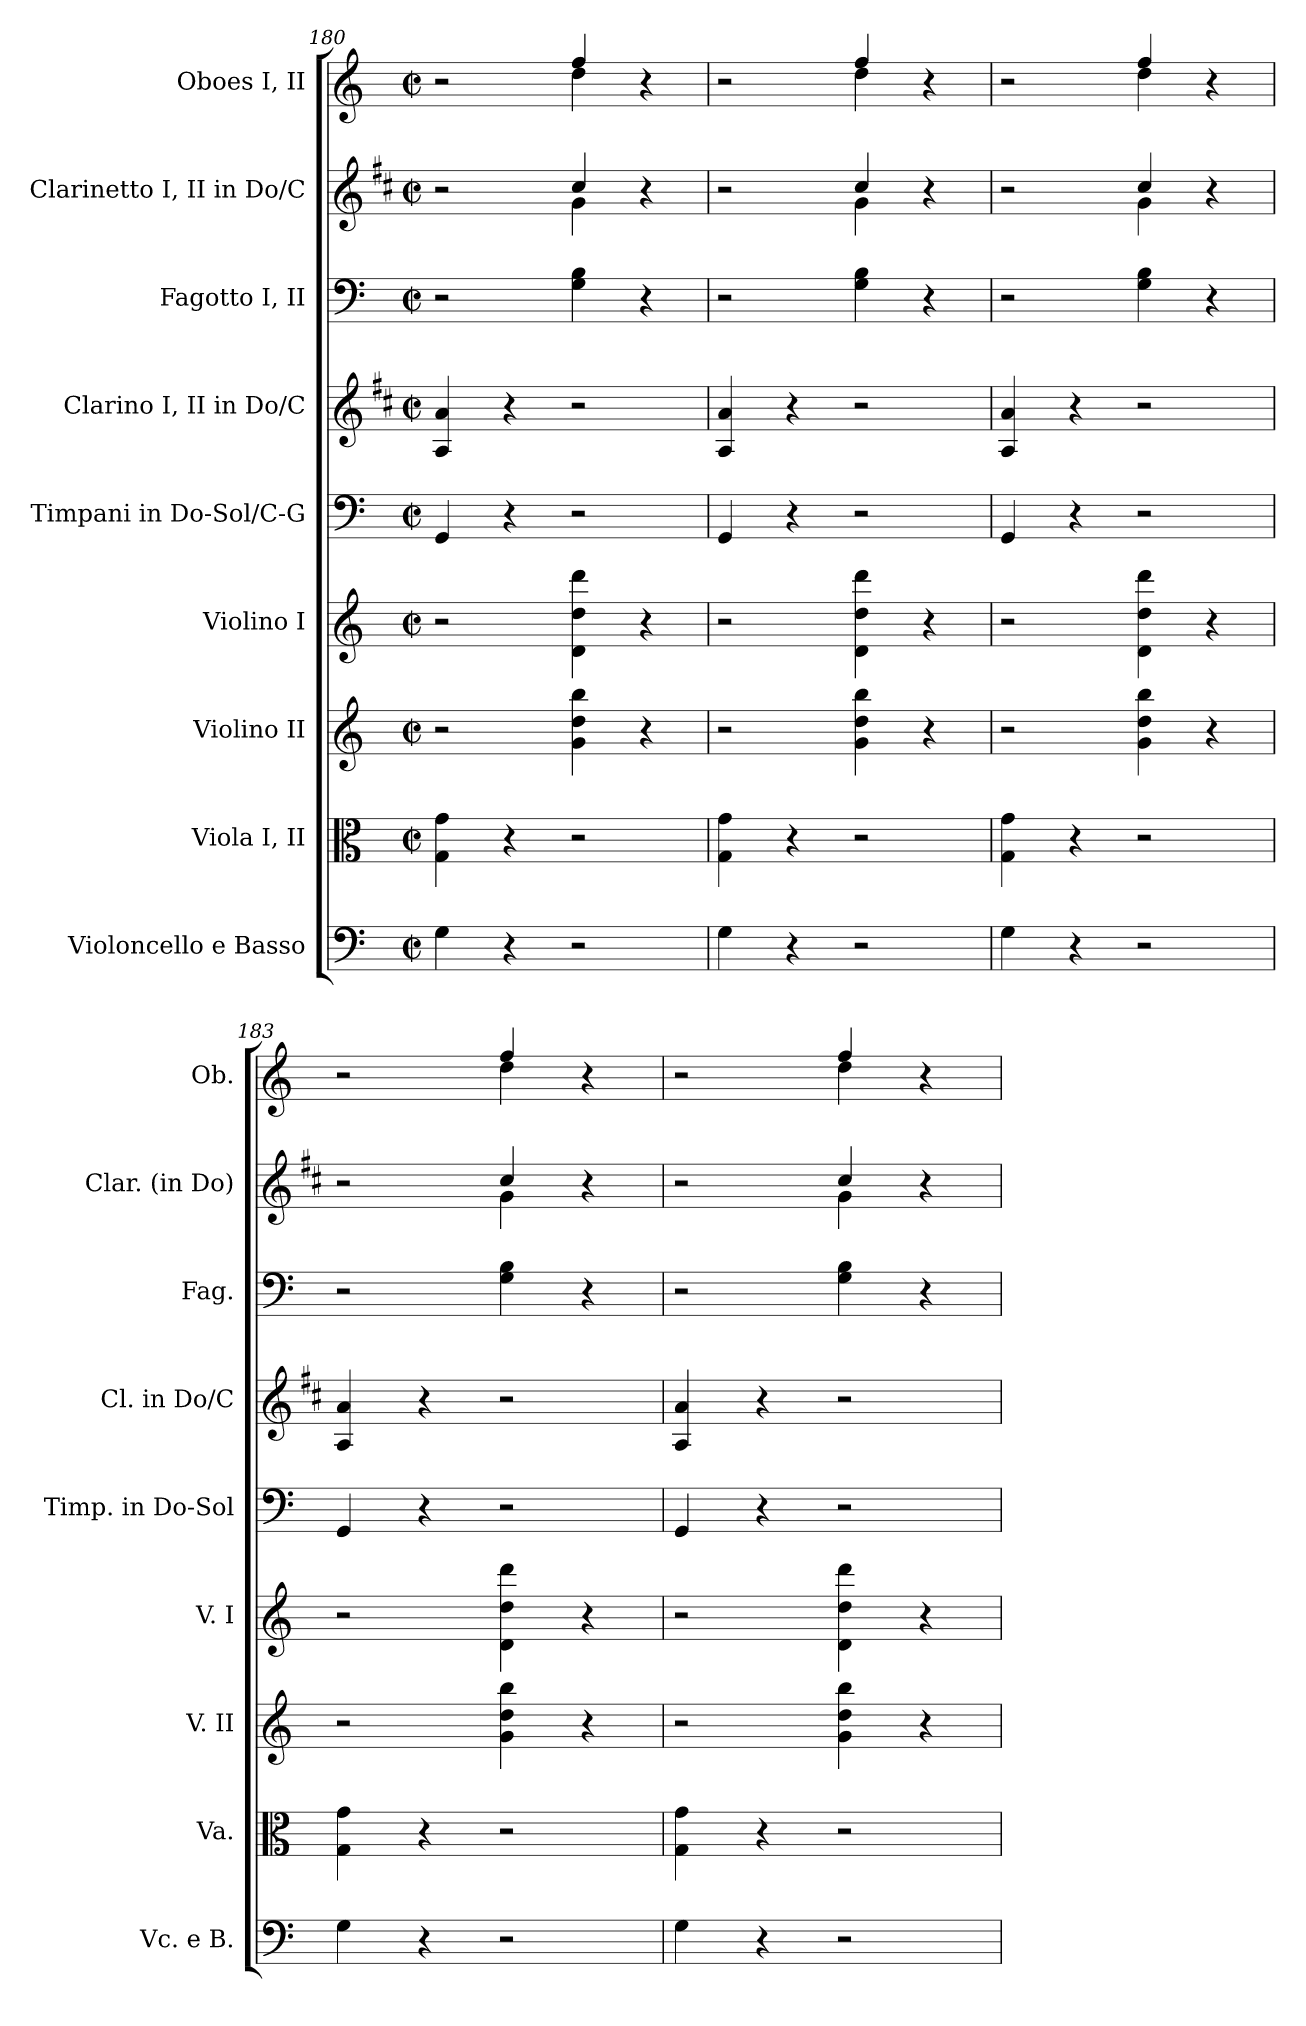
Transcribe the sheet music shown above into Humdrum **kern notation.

**kern	**kern	**kern	**kern	**kern	**kern	**kern	**kern	**kern
*part9	*part8	*part7	*part6	*part5	*part4	*part3	*part2	*part1
*staff9	*staff8	*staff7	*staff6	*staff5	*staff4	*staff3	*staff2	*staff1
*I"Violoncello e Basso	*I"Viola I, II	*I"Violino II	*I"Violino I	*I"Timpani in Do-Sol/C-G	*I"Clarino I, II in Do/C	*I"Fagotto I, II	*I"Clarinetto I, II in Do/C	*I"Oboes I, II
*I'Vc. e B.	*I'Va.	*I'V. II	*I'V. I	*I'Timp. in Do-Sol	*I'Cl. in Do/C	*I'Fag.	*I'Clar. (in Do)	*I'Ob.
*clefF4	*clefC3	*clefG2	*clefG2	*clefF4	*clefG2	*clefF4	*clefG2	*clefG2
*	*	*	*	*	*ITrd1c2	*	*ITrd1c2	*
*k[]	*k[]	*k[]	*k[]	*k[]	*k[]	*k[]	*k[]	*k[]
*M2/2	*M2/2	*M2/2	*M2/2	*M2/2	*M2/2	*M2/2	*M2/2	*M2/2
*met(c|)	*met(c|)	*met(c|)	*met(c|)	*met(c|)	*met(c|)	*met(c|)	*met(c|)	*met(c|)
=180	=180	=180	=180	=180	=180	=180	=180	=180
*	*	*	*	*	*	*	*^	*^
4G\	4G\ 4g\	2r	2r	4GG/	4G/ 4g/	2r	2r	2ryy	2r	2ryy
4r	4r	.	.	4r	4r	.	.	.	.	.
2r	2r	4gi\ 4ddj\ 4bbZ\	4dj\ 4ddj\ 4dddj\	2r	2r	4Gi\ 4BZ\	4bZ/	4fV\	4ffV/	4ddj\
.	.	4r	4r	.	.	4r	4r	4ryy	4r	4ryy
=181	=181	=181	=181	=181	=181	=181	=181	=181	=181	=181
4G\	4G\ 4g\	2r	2r	4GG/	4G/ 4g/	2r	2r	2ryy	2r	2ryy
4r	4r	.	.	4r	4r	.	.	.	.	.
2r	2r	4gi\ 4ddj\ 4bbZ\	4dj\ 4ddj\ 4dddj\	2r	2r	4Gi\ 4BZ\	4bZ/	4fV\	4ffV/	4ddj\
.	.	4r	4r	.	.	4r	4r	4ryy	4r	4ryy
=182	=182	=182	=182	=182	=182	=182	=182	=182	=182	=182
4G\	4G\ 4g\	2r	2r	4GG/	4G/ 4g/	2r	2r	2ryy	2r	2ryy
4r	4r	.	.	4r	4r	.	.	.	.	.
2r	2r	4gi\ 4ddj\ 4bbZ\	4dj\ 4ddj\ 4dddj\	2r	2r	4Gi\ 4BZ\	4bZ/	4fV\	4ffV/	4ddj\
.	.	4r	4r	.	.	4r	4r	4ryy	4r	4ryy
=183	=183	=183	=183	=183	=183	=183	=183	=183	=183	=183
4G\	4G\ 4g\	2r	2r	4GG/	4G/ 4g/	2r	2r	2ryy	2r	2ryy
4r	4r	.	.	4r	4r	.	.	.	.	.
2r	2r	4gi\ 4ddj\ 4bbZ\	4dj\ 4ddj\ 4dddj\	2r	2r	4Gi\ 4BZ\	4bZ/	4fV\	4ffV/	4ddj\
.	.	4r	4r	.	.	4r	4r	4ryy	4r	4ryy
=184	=184	=184	=184	=184	=184	=184	=184	=184	=184	=184
4G\	4G\ 4g\	2r	2r	4GG/	4G/ 4g/	2r	2r	2ryy	2r	2ryy
4r	4r	.	.	4r	4r	.	.	.	.	.
2r	2r	4gi\ 4ddj\ 4bbZ\	4dj\ 4ddj\ 4dddj\	2r	2r	4Gi\ 4BZ\	4bZ/	4fV\	4ffV/	4ddj\
.	.	4r	4r	.	.	4r	4r	4ryy	4r	4ryy
*	*	*	*	*	*	*	*v	*v	*	*
*	*	*	*	*	*	*	*	*v	*v
=	=	=	=	=	=	=	=	=
*-	*-	*-	*-	*-	*-	*-	*-	*-
